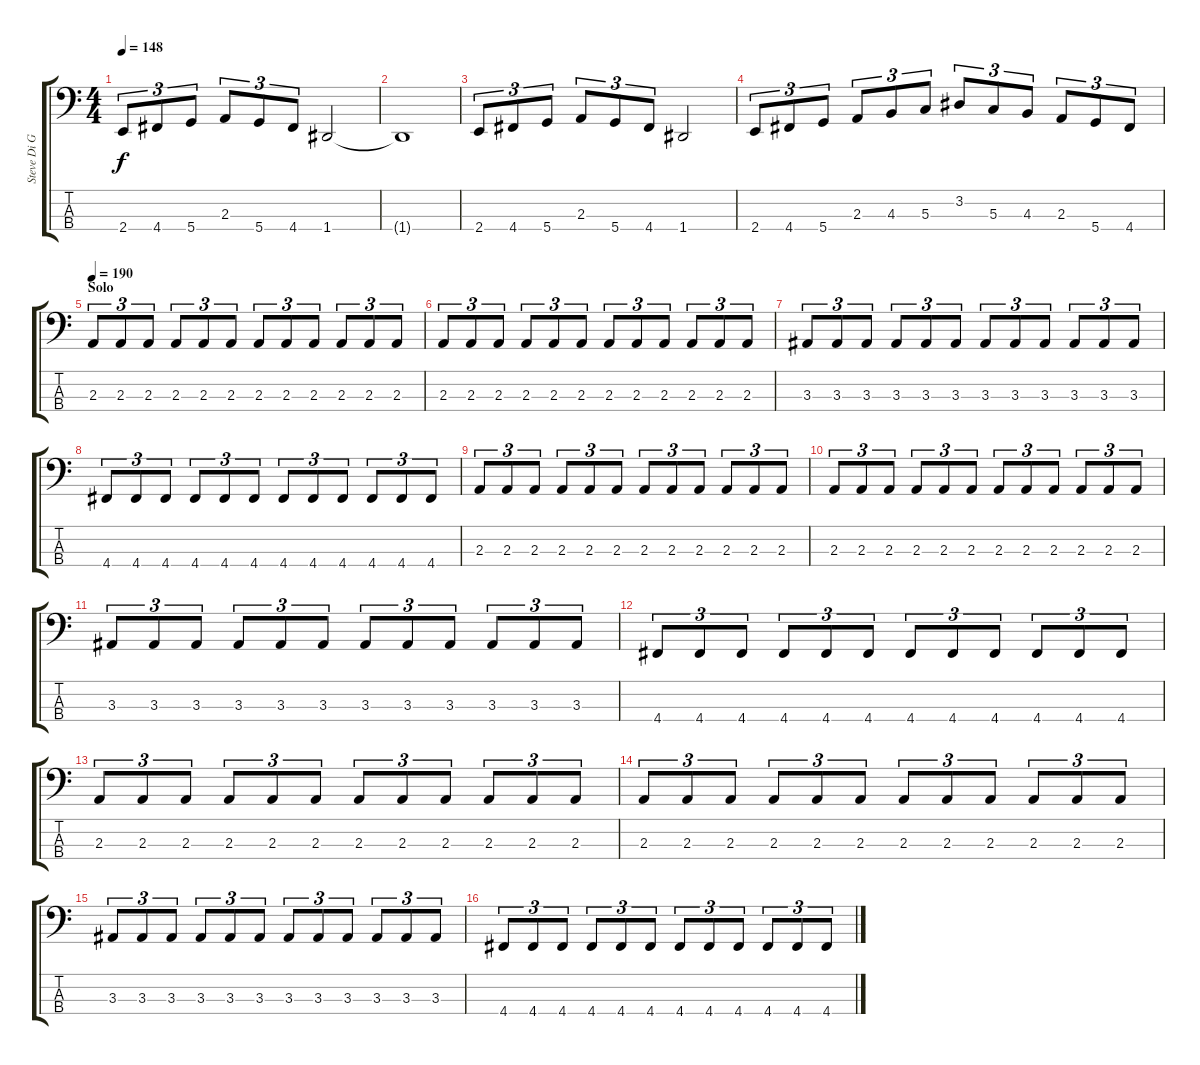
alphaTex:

\track ("Steve Di Gorgio" "Steve Di G") {instrument electricbassfinger}
\staff {score tabs}
\tuning (F2 C2 G1 D1) {hide}
\ts (4 4)
\tempo 148
\clef f4
\ks c
2.4.8{tu (3 2) dy f} 4.4.8{tu (3 2)} 5.4.8{tu (3 2)} 2.3.8{tu (3 2)} 5.4.8{tu (3 2)} 4.4.8{tu (3 2)} 1.4.2 |
1.4{t}.1 |
2.4.8{tu (3 2)} 4.4.8{tu (3 2)} 5.4.8{tu (3 2)} 2.3.8{tu (3 2)} 5.4.8{tu (3 2)} 4.4.8{tu (3 2)} 1.4.2 |
2.4.8{tu (3 2)} 4.4.8{tu (3 2)} 5.4.8{tu (3 2)} 2.3.8{tu (3 2)} 4.3.8{tu (3 2)} 5.3.8{tu (3 2)} 3.2.8{tu (3 2)} 5.3.8{tu (3 2)} 4.3.8{tu (3 2)} 2.3.8{tu (3 2)} 5.4.8{tu (3 2)} 4.4.8{tu (3 2)} |
\section ("" "Solo")
\tempo 190
2.3.8{tu (3 2)} 2.3.8{tu (3 2)} 2.3.8{tu (3 2)} 2.3.8{tu (3 2)} 2.3.8{tu (3 2)} 2.3.8{tu (3 2)} 2.3.8{tu (3 2)} 2.3.8{tu (3 2)} 2.3.8{tu (3 2)} 2.3.8{tu (3 2)} 2.3.8{tu (3 2)} 2.3.8{tu (3 2)} |
2.3.8{tu (3 2)} 2.3.8{tu (3 2)} 2.3.8{tu (3 2)} 2.3.8{tu (3 2)} 2.3.8{tu (3 2)} 2.3.8{tu (3 2)} 2.3.8{tu (3 2)} 2.3.8{tu (3 2)} 2.3.8{tu (3 2)} 2.3.8{tu (3 2)} 2.3.8{tu (3 2)} 2.3.8{tu (3 2)} |
3.3.8{tu (3 2)} 3.3.8{tu (3 2)} 3.3.8{tu (3 2)} 3.3.8{tu (3 2)} 3.3.8{tu (3 2)} 3.3.8{tu (3 2)} 3.3.8{tu (3 2)} 3.3.8{tu (3 2)} 3.3.8{tu (3 2)} 3.3.8{tu (3 2)} 3.3.8{tu (3 2)} 3.3.8{tu (3 2)} |
4.4.8{tu (3 2)} 4.4.8{tu (3 2)} 4.4.8{tu (3 2)} 4.4.8{tu (3 2)} 4.4.8{tu (3 2)} 4.4.8{tu (3 2)} 4.4.8{tu (3 2)} 4.4.8{tu (3 2)} 4.4.8{tu (3 2)} 4.4.8{tu (3 2)} 4.4.8{tu (3 2)} 4.4.8{tu (3 2)} |
2.3.8{tu (3 2)} 2.3.8{tu (3 2)} 2.3.8{tu (3 2)} 2.3.8{tu (3 2)} 2.3.8{tu (3 2)} 2.3.8{tu (3 2)} 2.3.8{tu (3 2)} 2.3.8{tu (3 2)} 2.3.8{tu (3 2)} 2.3.8{tu (3 2)} 2.3.8{tu (3 2)} 2.3.8{tu (3 2)} |
2.3.8{tu (3 2)} 2.3.8{tu (3 2)} 2.3.8{tu (3 2)} 2.3.8{tu (3 2)} 2.3.8{tu (3 2)} 2.3.8{tu (3 2)} 2.3.8{tu (3 2)} 2.3.8{tu (3 2)} 2.3.8{tu (3 2)} 2.3.8{tu (3 2)} 2.3.8{tu (3 2)} 2.3.8{tu (3 2)} |
3.3.8{tu (3 2)} 3.3.8{tu (3 2)} 3.3.8{tu (3 2)} 3.3.8{tu (3 2)} 3.3.8{tu (3 2)} 3.3.8{tu (3 2)} 3.3.8{tu (3 2)} 3.3.8{tu (3 2)} 3.3.8{tu (3 2)} 3.3.8{tu (3 2)} 3.3.8{tu (3 2)} 3.3.8{tu (3 2)} |
4.4.8{tu (3 2)} 4.4.8{tu (3 2)} 4.4.8{tu (3 2)} 4.4.8{tu (3 2)} 4.4.8{tu (3 2)} 4.4.8{tu (3 2)} 4.4.8{tu (3 2)} 4.4.8{tu (3 2)} 4.4.8{tu (3 2)} 4.4.8{tu (3 2)} 4.4.8{tu (3 2)} 4.4.8{tu (3 2)} |
2.3.8{tu (3 2)} 2.3.8{tu (3 2)} 2.3.8{tu (3 2)} 2.3.8{tu (3 2)} 2.3.8{tu (3 2)} 2.3.8{tu (3 2)} 2.3.8{tu (3 2)} 2.3.8{tu (3 2)} 2.3.8{tu (3 2)} 2.3.8{tu (3 2)} 2.3.8{tu (3 2)} 2.3.8{tu (3 2)} |
2.3.8{tu (3 2)} 2.3.8{tu (3 2)} 2.3.8{tu (3 2)} 2.3.8{tu (3 2)} 2.3.8{tu (3 2)} 2.3.8{tu (3 2)} 2.3.8{tu (3 2)} 2.3.8{tu (3 2)} 2.3.8{tu (3 2)} 2.3.8{tu (3 2)} 2.3.8{tu (3 2)} 2.3.8{tu (3 2)} |
3.3.8{tu (3 2)} 3.3.8{tu (3 2)} 3.3.8{tu (3 2)} 3.3.8{tu (3 2)} 3.3.8{tu (3 2)} 3.3.8{tu (3 2)} 3.3.8{tu (3 2)} 3.3.8{tu (3 2)} 3.3.8{tu (3 2)} 3.3.8{tu (3 2)} 3.3.8{tu (3 2)} 3.3.8{tu (3 2)} |
4.4.8{tu (3 2)} 4.4.8{tu (3 2)} 4.4.8{tu (3 2)} 4.4.8{tu (3 2)} 4.4.8{tu (3 2)} 4.4.8{tu (3 2)} 4.4.8{tu (3 2)} 4.4.8{tu (3 2)} 4.4.8{tu (3 2)} 4.4.8{tu (3 2)} 4.4.8{tu (3 2)} 4.4.8{tu (3 2)}
